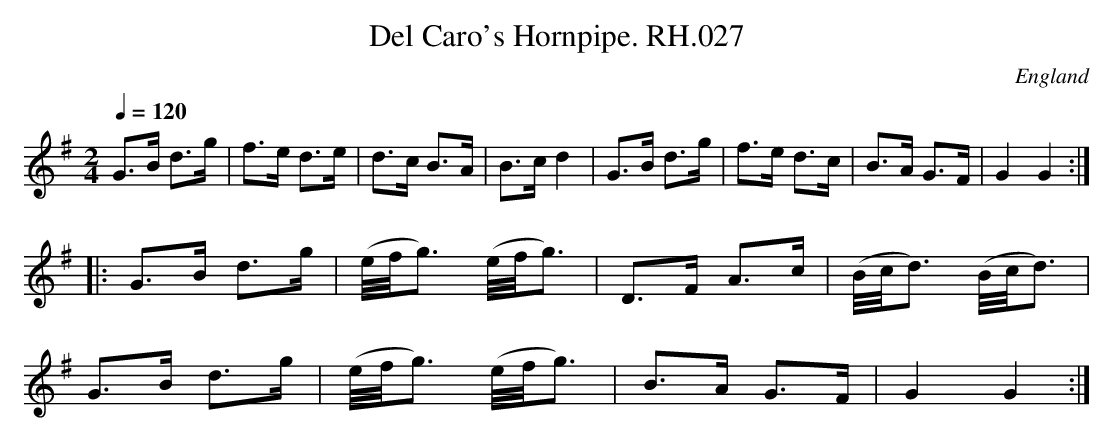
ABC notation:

X:1
T:Del Caro's Hornpipe. RH.027
O:England
M:2/4
L:1/16
Q:1/4=120
K:G
G3B d3g|f3e d3e|d3c B3A|B3c d4|\
G3B d3g|f3e d3c|B3A G3F|G4 G4:|
|:G3B d3g|(e/f/g3) (e/f/g3)|\
D3F A3c|(B/c/d3) (B/c/d3)|
G3B d3g|(e/f/g3) (e/f/g3)|B3A G3F|G4 G4:|
